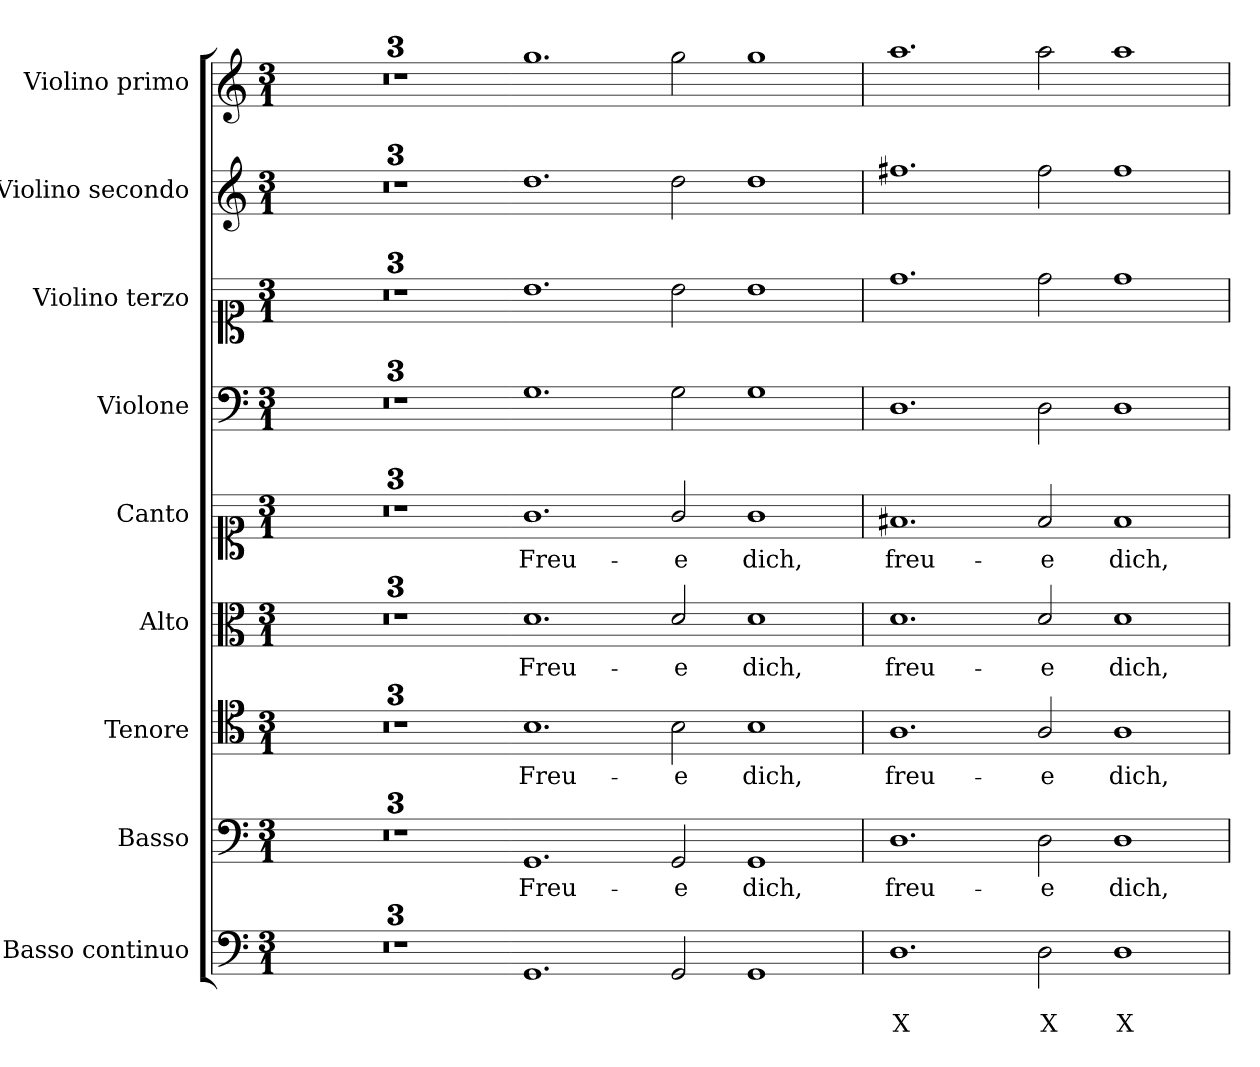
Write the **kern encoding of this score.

**kern	**text	**text	**kern	**text	**kern	**text	**kern	**text	**kern	**text	**kern	**kern	**kern	**kern
*part9	*part9	*part9	*part8	*part8	*part7	*part7	*part6	*part6	*part5	*part5	*part4	*part3	*part2	*part1
*staff9	*staff9	*staff9	*staff8	*staff8	*staff7	*staff7	*staff6	*staff6	*staff5	*staff5	*staff4	*staff3	*staff2	*staff1
*I"Basso continuo	*	*	*I"Basso	*	*I"Tenore	*	*I"Alto	*	*I"Canto	*	*I"Violone	*I"Violino terzo	*I"Violino secondo	*I"Violino primo
*clefF4	*	*	*clefF4	*	*clefC4	*	*clefC3	*	*clefC1	*	*clefF4	*clefC1	*clefG2	*clefG2
*k[]	*	*	*k[]	*	*k[]	*	*k[]	*	*k[]	*	*k[]	*k[]	*k[]	*k[]
*C:	*	*	*C:	*	*C:	*	*C:	*	*C:	*	*C:	*C:	*C:	*C:
*M3/1	*	*	*M3/1	*	*M3/1	*	*M3/1	*	*M3/1	*	*M3/1	*M3/1	*M3/1	*M3/1
=1	=1	=1	=1	=1	=1	=1	=1	=1	=1	=1	=1	=1	=1	=1
0.ryy	.	.	0.ryy	.	0.ryy	.	0.ryy	.	0.ryy	.	0.ryy	0.ryy	0.ryy	0.ryy
=2	=2	=2	=2	=2	=2	=2	=2	=2	=2	=2	=2	=2	=2	=2
0.ryy	.	.	0.r	.	0.ryy	.	0.ryy	.	0.ryy	.	0.ryy	0.ryy	0.ryy	0.ryy
=3	=3	=3	=3	=3	=3	=3	=3	=3	=3	=3	=3	=3	=3	=3
*	*	*	*	*	*clefGv2	*	*clefG2	*	*clefG2	*	*	*clefG2	*	*
0.ryy	.	.	0.ryy	.	0.ryy	.	0.ryy	.	0.ryy	.	0.ryy	0.ryy	0.ryy	0.ryy
=3X1-	=3X1-	=3X1-	=3X1-	=3X1-	=3X1-	=3X1-	=3X1-	=3X1-	=3X1-	=3X1-	=3X1-	=3X1-	=3X1-	=3X1-
!	!	!	!	!LO:LY:b	!	!LO:LY:b	!	!LO:LY:b	!	!LO:LY:b	!	!	!	!
1.GG	.	.	1.GG	Freu-	1.B	Freu-	1.d	Freu-	1.g	Freu-	1.G	1.b	1.dd	1.gg
!	!	!	!	!LO:LY:b	!	!LO:LY:b	!	!LO:LY:b	!	!LO:LY:b	!	!	!	!
2GG/	.	.	2GG/	-e	2B\	-e	2d/	-e	2g/	-e	2G\	2b\	2dd\	2gg\
!	!	!	!	!LO:LY:b	!	!LO:LY:b	!	!LO:LY:b	!	!LO:LY:b	!	!	!	!
1GG	.	.	1GG	dich,	1B	dich,	1d	dich,	1g	dich,	1G	1b	1dd	1gg
=4	=4	=4	=4	=4	=4	=4	=4	=4	=4	=4	=4	=4	=4	=4
!	!	!LO:LY:b	!	!LO:LY:b	!	!LO:LY:b	!	!LO:LY:b	!	!LO:LY:b	!	!	!	!
1.D	.	X	1.D	freu-	1.A	freu-	1.d	freu-	1.f#X	freu-	1.D	1.dd	1.ff#X	1.aa
!	!	!LO:LY:b	!	!LO:LY:b	!	!LO:LY:b	!	!LO:LY:b	!	!LO:LY:b	!	!	!	!
2D\	.	X	2D\	-e	2A/	-e	2d/	-e	2f#/	-e	2D\	2dd\	2ff#\	2aa\
!	!	!LO:LY:b	!	!LO:LY:b	!	!LO:LY:b	!	!LO:LY:b	!	!LO:LY:b	!	!	!	!
1D	.	X	1D	dich,	1A	dich,	1d	dich,	1f#	dich,	1D	1dd	1ff#	1aa
=	=	=	=	=	=	=	=	=	=	=	=	=	=	=
*-	*-	*-	*-	*-	*-	*-	*-	*-	*-	*-	*-	*-	*-	*-
